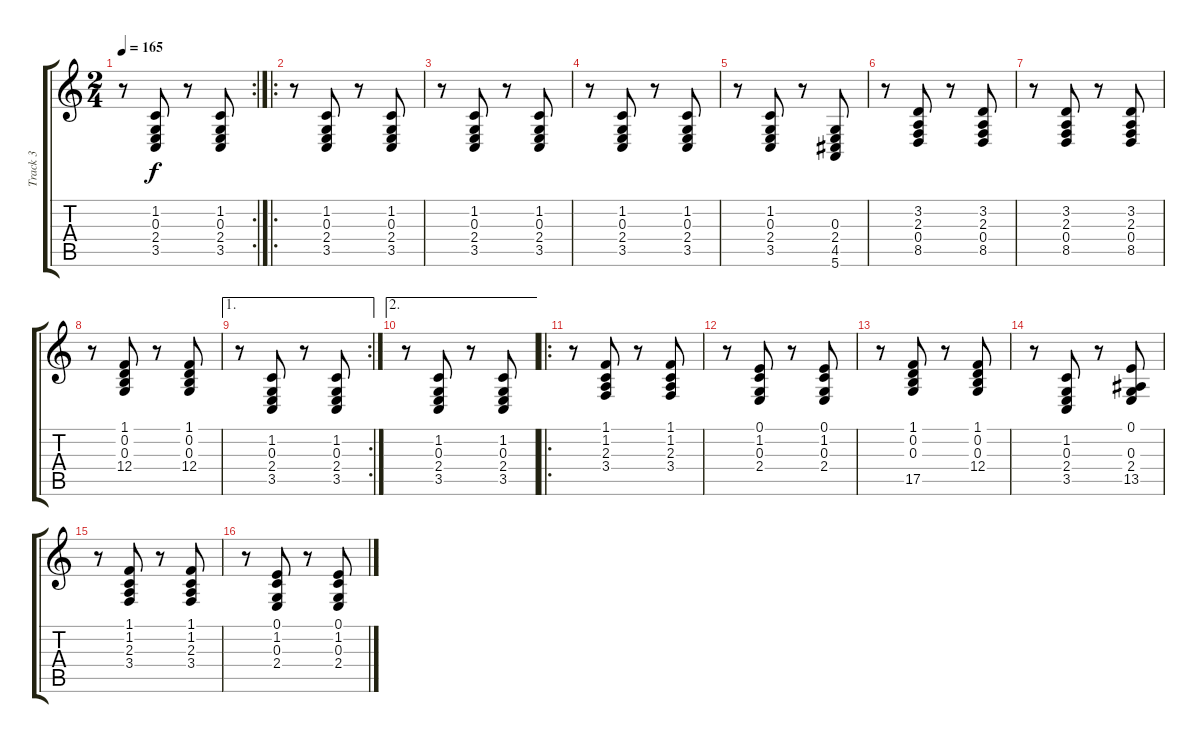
\track ("Track 3" "Track 3") {instrument accordion}
\staff {score tabs}
\tuning (E4 B3 G3 D3 A2 E2) {hide}
\rc 2
\ts (2 4)
\tempo 165
\clef g2
\ks c
r.8{dy f} (1.2 0.3 2.4 3.5).8 r.8 (1.2 0.3 2.4 3.5).8 |
\ro
r.8 (1.2 0.3 2.4 3.5).8 r.8 (1.2 0.3 2.4 3.5).8 |
r.8 (1.2 0.3 2.4 3.5).8 r.8 (1.2 0.3 2.4 3.5).8 |
r.8 (1.2 0.3 2.4 3.5).8 r.8 (1.2 0.3 2.4 3.5).8 |
r.8 (1.2 0.3 2.4 3.5).8 r.8 (0.3 2.4 4.5 5.6).8 |
r.8 (3.2 2.3 0.4 8.5).8 r.8 (3.2 2.3 0.4 8.5).8 |
r.8 (3.2 2.3 0.4 8.5).8 r.8 (3.2 2.3 0.4 8.5).8 |
r.8 (1.1 0.2 0.3 12.4).8 r.8 (1.1 0.2 0.3 12.4).8 |
\ae 1
\rc 2
r.8 (1.2 0.3 2.4 3.5).8 r.8 (1.2 0.3 2.4 3.5).8 |
\ae 2
r.8 (1.2 0.3 2.4 3.5).8 r.8 (1.2 0.3 2.4 3.5).8 |
\ro
r.8 (1.1 1.2 2.3 3.4).8 r.8 (1.1 1.2 2.3 3.4).8 |
r.8 (0.1 1.2 0.3 2.4).8 r.8 (0.1 1.2 0.3 2.4).8 |
r.8 (1.1 0.2 0.3 17.5).8 r.8 (1.1 0.2 0.3 12.4).8 |
r.8 (1.2 0.3 2.4 3.5).8 r.8 (0.1 0.3 2.4 13.5).8 |
r.8 (1.1 1.2 2.3 3.4).8 r.8 (1.1 1.2 2.3 3.4).8 |
r.8 (0.1 1.2 0.3 2.4).8 r.8 (0.1 1.2 0.3 2.4).8
